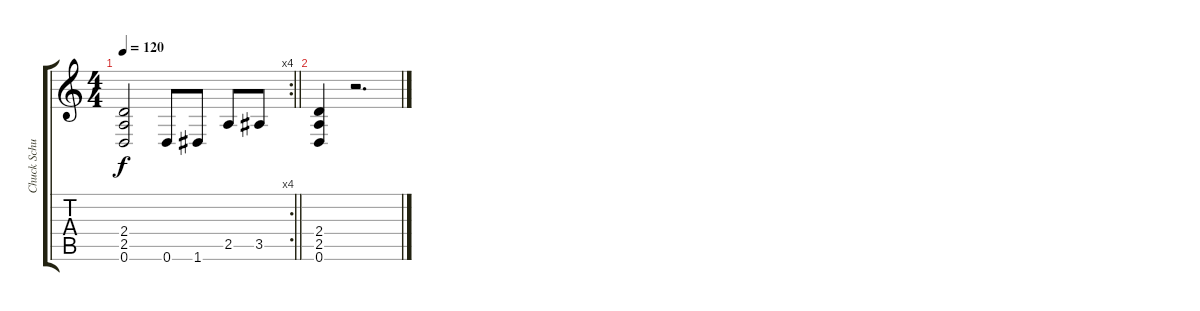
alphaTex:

\track ("Chuck Schuldiner" "Chuck Schu") {instrument distortionguitar}
\staff {score tabs}
\tuning (D4 A3 F3 C3 G2 D2) {hide}
\rc 4
\ts (4 4)
\tempo 120
\clef g2
\barLineRight lightlight
\ks c
(2.4 2.5 0.6).2{dy f} 0.6.8 1.6.8 2.5.8 3.5.8 |
(2.4 2.5 0.6).4 r.2{d}
